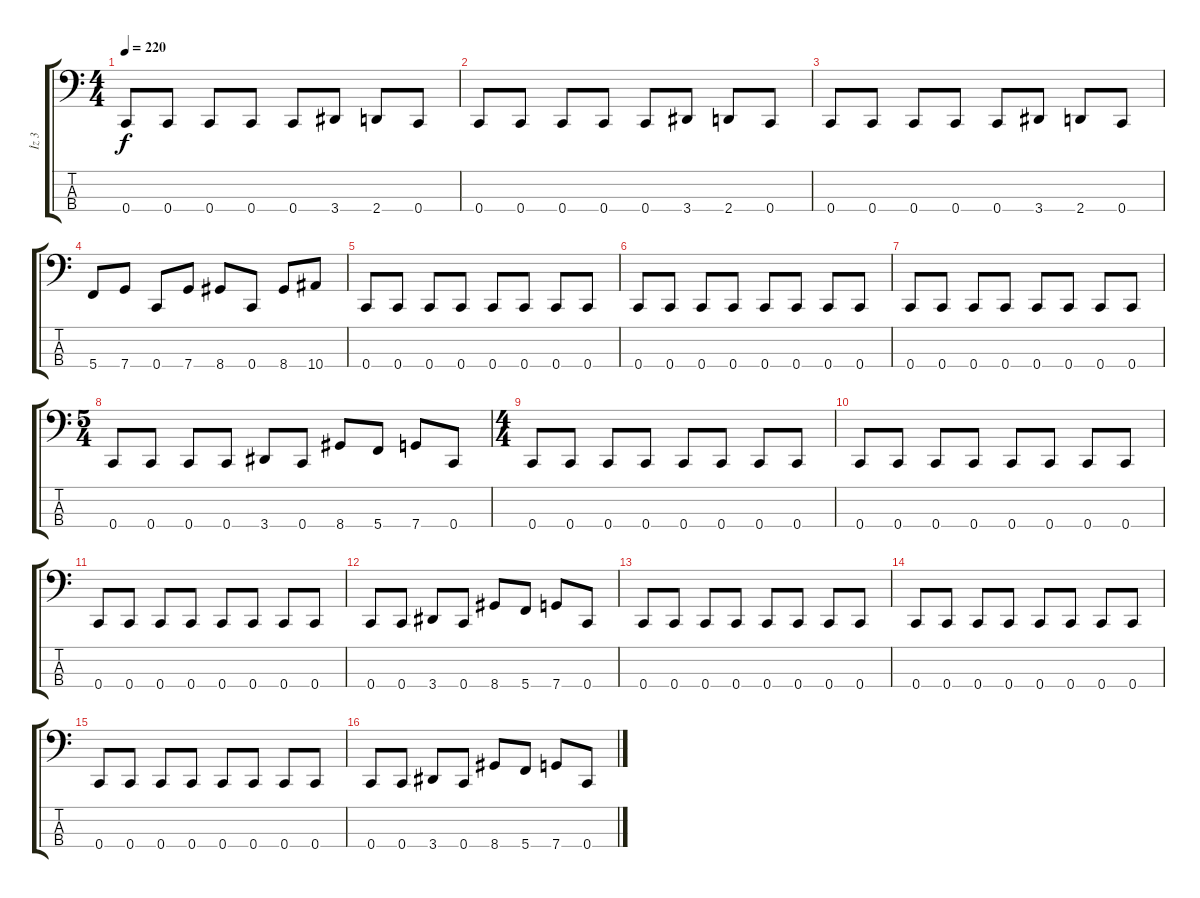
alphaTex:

\track ("İz 3" "İz 3") {instrument electricbasspick}
\staff {score tabs}
\tuning (F2 C2 G1 C1) {hide}
\ts (4 4)
\tempo 220
\clef f4
\ks c
0.4.8{dy f} 0.4.8 0.4.8 0.4.8 0.4.8 3.4.8 2.4.8 0.4.8 |
0.4.8 0.4.8 0.4.8 0.4.8 0.4.8 3.4.8 2.4.8 0.4.8 |
0.4.8 0.4.8 0.4.8 0.4.8 0.4.8 3.4.8 2.4.8 0.4.8 |
5.4.8 7.4.8 0.4.8 7.4.8 8.4.8 0.4.8 8.4.8 10.4.8 |
0.4.8 0.4.8 0.4.8 0.4.8 0.4.8 0.4.8 0.4.8 0.4.8 |
0.4.8 0.4.8 0.4.8 0.4.8 0.4.8 0.4.8 0.4.8 0.4.8 |
0.4.8 0.4.8 0.4.8 0.4.8 0.4.8 0.4.8 0.4.8 0.4.8 |
\ts (5 4)
0.4.8 0.4.8 0.4.8 0.4.8 3.4.8 0.4.8 8.4.8 5.4.8 7.4.8 0.4.8 |
\ts (4 4)
0.4.8 0.4.8 0.4.8 0.4.8 0.4.8 0.4.8 0.4.8 0.4.8 |
0.4.8 0.4.8 0.4.8 0.4.8 0.4.8 0.4.8 0.4.8 0.4.8 |
0.4.8 0.4.8 0.4.8 0.4.8 0.4.8 0.4.8 0.4.8 0.4.8 |
0.4.8 0.4.8 3.4.8 0.4.8 8.4.8 5.4.8 7.4.8 0.4.8 |
0.4.8 0.4.8 0.4.8 0.4.8 0.4.8 0.4.8 0.4.8 0.4.8 |
0.4.8 0.4.8 0.4.8 0.4.8 0.4.8 0.4.8 0.4.8 0.4.8 |
0.4.8 0.4.8 0.4.8 0.4.8 0.4.8 0.4.8 0.4.8 0.4.8 |
0.4.8 0.4.8 3.4.8 0.4.8 8.4.8 5.4.8 7.4.8 0.4.8
